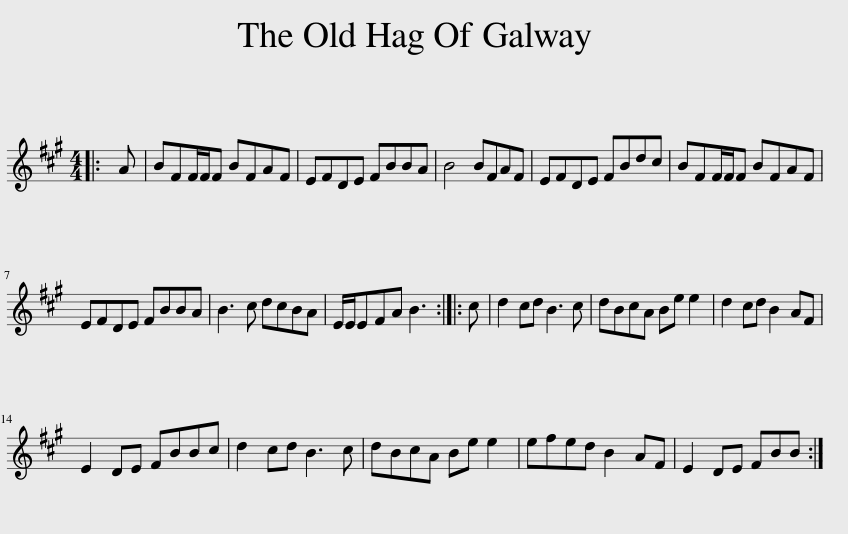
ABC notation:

X:1
L:1/8
M:4/4
I:linebreak $
K:A
V:1 treble
V:1
|: A | BFF/F/F BFAF | EFDE FBBA | B4 BFAF | EFDE FBdc | %5
 BFF/F/F BFAF |$ EFDE FBBA | B3 c dcBA | E/E/EFA B3 :: c | %10
 d2 cd B3 c | dBcA Be e2 | d2 cd B2 AF |$ E2 DE FBBc | d2 cd B3 c | %15
 dBcA Be e2 | efed B2 AF | E2 DE FBB :| %18
